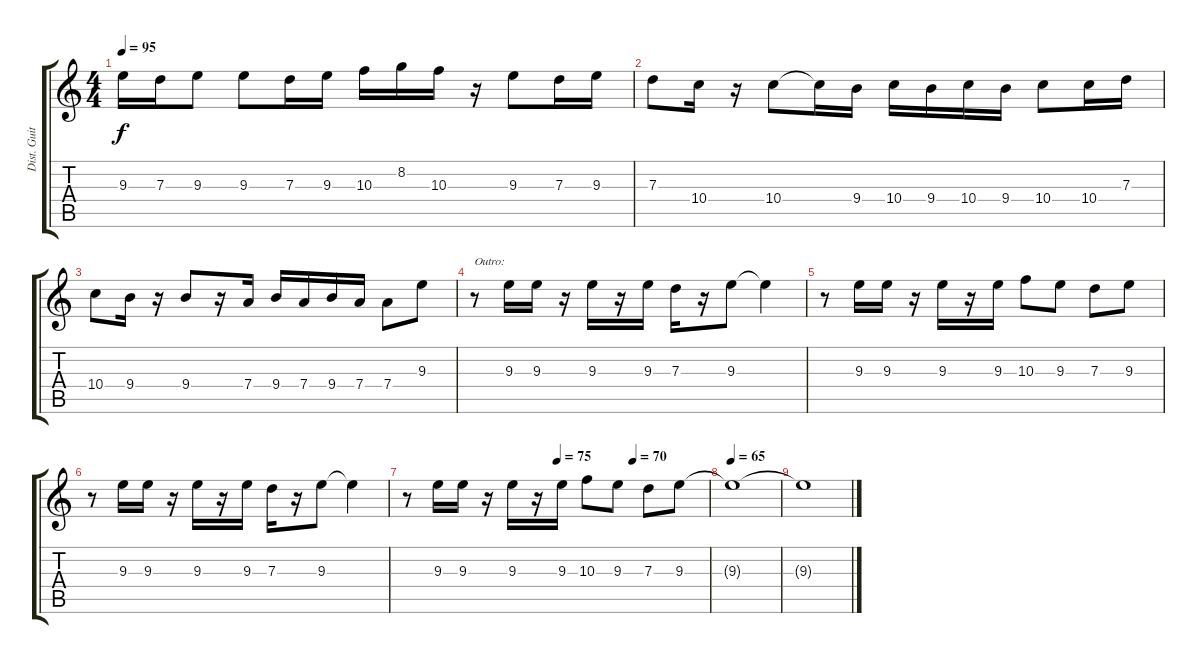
\track ("Dist. Guitar 1" "Dist. Guit") {instrument distortionguitar}
\staff {score tabs}
\tuning (E4 B3 G3 D3 A2 E2) {hide}
\ts (4 4)
\tempo 95
\clef g2
\ks c
9.3.16{dy f} 7.3.16 9.3.8 9.3.8 7.3.16 9.3.16 10.3.16 8.2.16 10.3.16 r.16 9.3.8 7.3.16 9.3.16 |
7.3.8 10.4.16 r.16 10.4.8 10.4{t}.16 9.4.16 10.4.16 9.4.16 10.4.16 9.4.16 10.4.8 10.4.16 7.3.16 |
10.4.8 9.4.16 r.16 9.4.8 r.16 7.4.16 9.4.16 7.4.16 9.4.16 7.4.16 7.4.8 9.3.8 |
r.8{txt "Outro:"} 9.3.16 9.3.16 r.16 9.3.16 r.16 9.3.16 7.3.16 r.16 9.3.8 9.3{t}.4 |
r.8 9.3.16 9.3.16 r.16 9.3.16 r.16 9.3.16 10.3.8 9.3.8 7.3.8 9.3.8 |
r.8 9.3.16 9.3.16 r.16 9.3.16 r.16 9.3.16 7.3.16 r.16 9.3.8 9.3{t}.4 |
\tempo (75 0.5)
\tempo (70 0.75)
r.8 9.3.16 9.3.16 r.16 9.3.16 r.16 9.3.16 10.3.8 9.3.8 7.3.8 9.3.8 |
\tempo 65
9.3{t}.1{volume 8} |
9.3{t}.1
